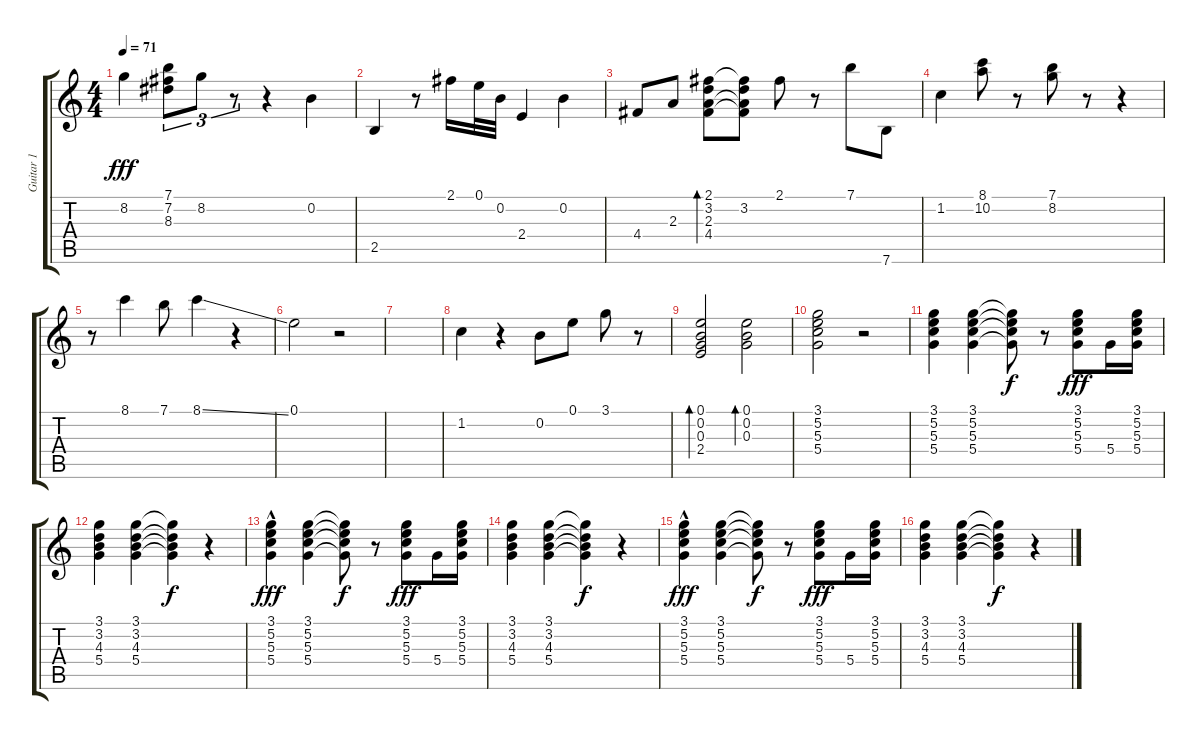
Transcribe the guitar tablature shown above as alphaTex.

\track ("Guitar 1" "Guitar 1") {instrument acousticguitarsteel}
\staff {score tabs}
\tuning (E4 B3 G3 D3 A2 E2) {hide}
\ts (4 4)
\tempo 71
\clef g2
\ks c
8.2.4{dy fff} (7.1 7.2 8.3).8{tu (3 2)} 8.2.8{tu (3 2)} r.8{tu (3 2)} r.4 0.2.4 |
2.5.4 r.8 2.1.16 0.1.32 0.2.32 2.4.4 0.2.4 |
4.4.8 2.3.8 (2.1 3.2 2.3 4.4).8{bd 240} (2.1{t} 3.2 2.3{t} 4.4{t}).8 2.1.8 r.8 7.1.8 7.6.8 |
1.2.4 (8.1 10.2).8 r.8 (7.1 8.2).8 r.8 r.4 |
r.8 8.1.4 7.1.8 8.1{ss}.4 r.4 |
0.1.2 r.2 |
|
1.2.4 r.4 0.2.8 0.1.8 3.1.8 r.8 |
(0.1 0.2 0.3 2.4).2{bd 240} (0.1 0.2 0.3).2{bd 240} |
(3.1 5.2 5.3 5.4).2 r.2 |
(3.1 5.2 5.3 5.4).4 (3.1 5.2 5.3 5.4).4 (3.1{t} 5.2{t} 5.3{t} 5.4{t}).8{dy f} r.8 (3.1 5.2 5.3 5.4).8{dy fff} 5.4.16 (3.1 5.2 5.3 5.4).16 |
(3.1 3.2 4.3 5.4).4 (3.1 3.2 4.3 5.4).4 (3.1{t} 3.2{t} 4.3{t} 5.4{t}).4{dy f} r.4 |
(3.1 5.2{hac} 5.3{hac} 5.4).4{dy fff} (3.1 5.2 5.3 5.4).4 (3.1{t} 5.2{t} 5.3{t} 5.4{t}).8{dy f} r.8 (3.1 5.2 5.3 5.4).8{dy fff} 5.4.16 (3.1 5.2 5.3 5.4).16 |
(3.1 3.2 4.3 5.4).4 (3.1 3.2 4.3 5.4).4 (3.1{t} 3.2{t} 4.3{t} 5.4{t}).4{dy f} r.4 |
(3.1 5.2{hac} 5.3{hac} 5.4).4{dy fff} (3.1 5.2 5.3 5.4).4 (3.1{t} 5.2{t} 5.3{t} 5.4{t}).8{dy f} r.8 (3.1 5.2 5.3 5.4).8{dy fff} 5.4.16 (3.1 5.2 5.3 5.4).16 |
(3.1 3.2 4.3 5.4).4 (3.1 3.2 4.3 5.4).4 (3.1{t} 3.2{t} 4.3{t} 5.4{t}).4{dy f} r.4
